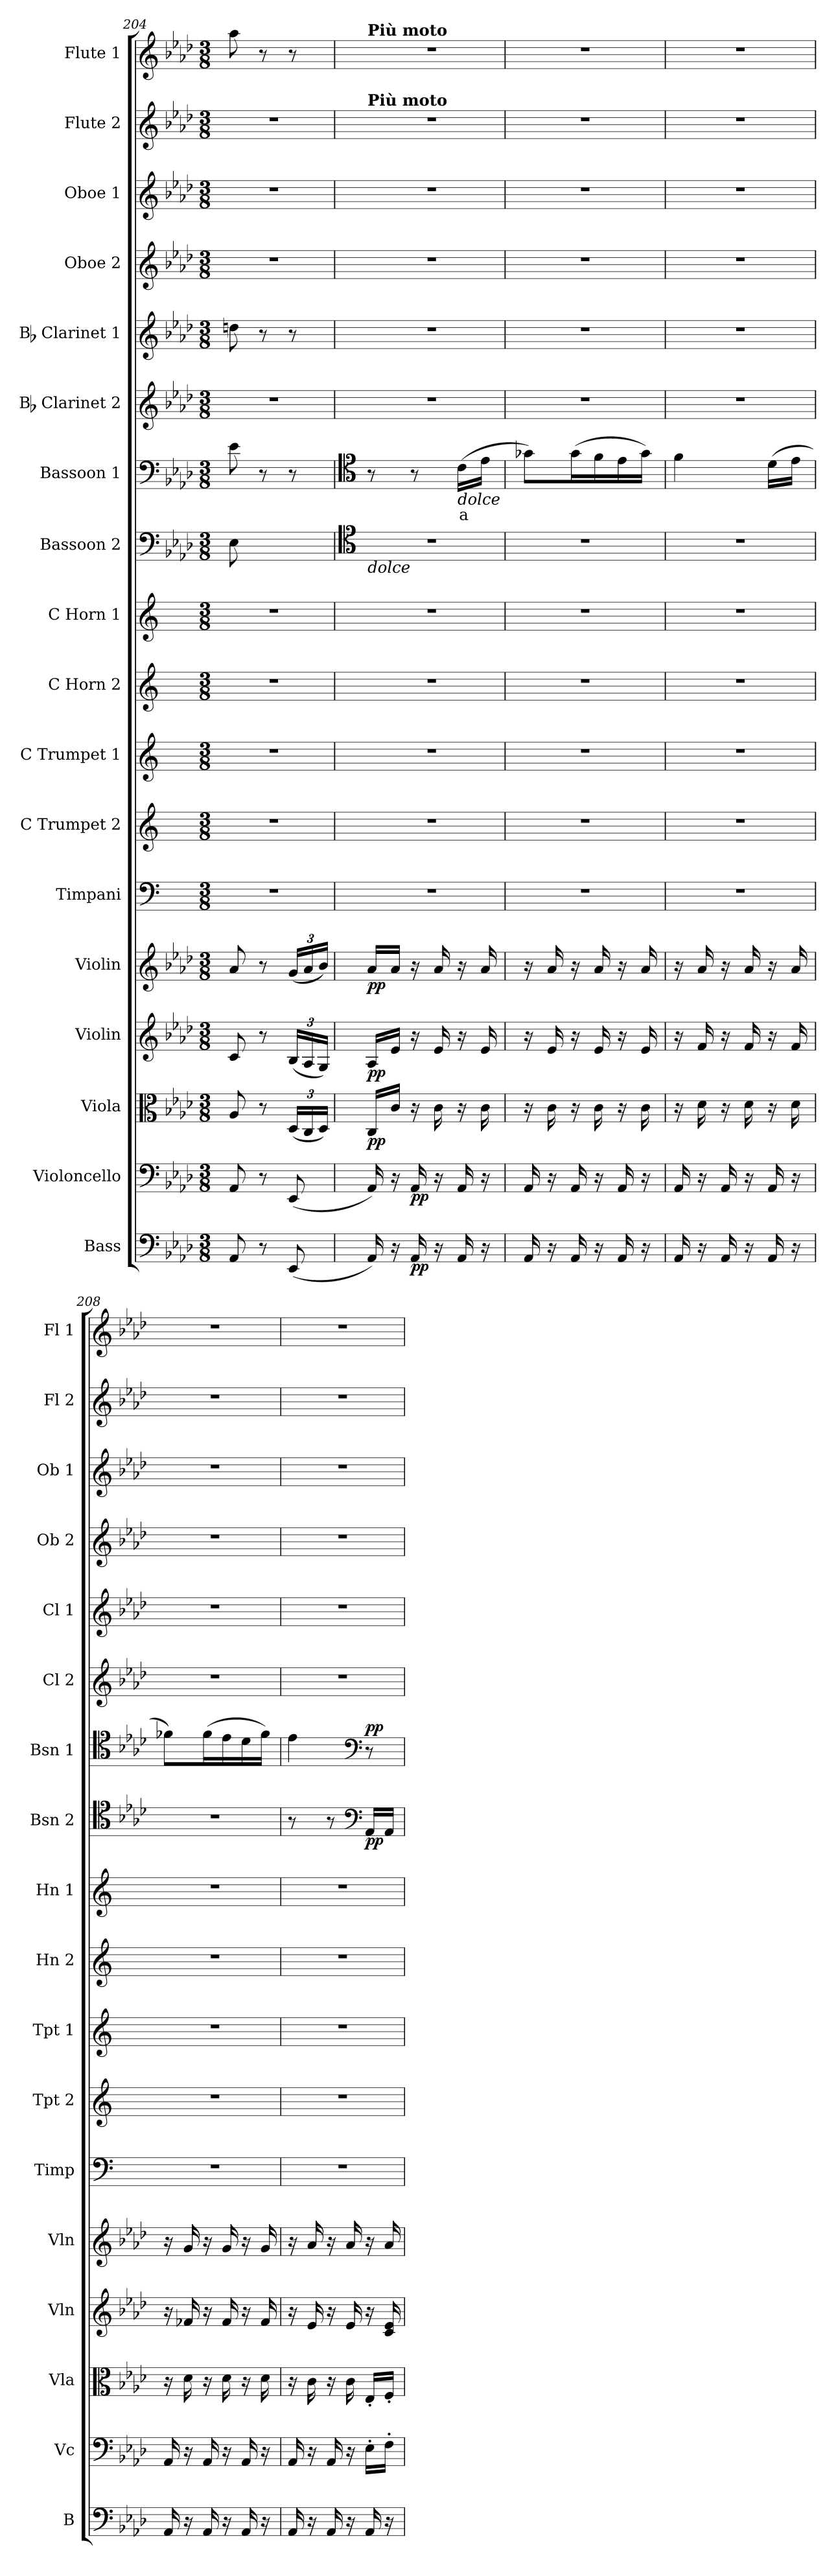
**kern	**dynam	**kern	**dynam	**kern	**dynam	**kern	**dynam	**kern	**dynam	**kern	**kern	**kern	**kern	**kern	**kern	**dynam	**kern	**text	**dynam	**kern	**kern	**kern	**kern	**kern	**kern
*part18	*part18	*part17	*part17	*part16	*part16	*part15	*part15	*part14	*part14	*part13	*part12	*part11	*part10	*part9	*part8	*part8	*part7	*part7	*part7	*part6	*part5	*part4	*part3	*part2	*part1
*staff18	*staff18	*staff17	*staff17	*staff16	*staff16	*staff15	*staff15	*staff14	*staff14	*staff13	*staff12	*staff11	*staff10	*staff9	*staff8	*staff8	*staff7	*staff7	*staff7	*staff6	*staff5	*staff4	*staff3	*staff2	*staff1
*I"Bass	*	*I"Violoncello	*	*I"Viola	*	*I"Violin	*	*I"Violin	*	*I"Timpani	*I"C Trumpet 2	*I"C Trumpet 1	*I"C Horn 2	*I"C Horn 1	*I"Bassoon 2	*	*I"Bassoon 1	*	*	*I"Bb Clarinet 2	*I"Bb Clarinet 1	*I"Oboe 2	*I"Oboe 1	*I"Flute 2	*I"Flute 1
*I'B	*	*I'Vc	*	*I'Vla	*	*I'Vln	*	*I'Vln	*	*I'Timp	*I'Tpt 2	*I'Tpt 1	*I'Hn 2	*I'Hn 1	*I'Bsn 2	*	*I'Bsn 1	*	*	*I'Cl 2	*I'Cl 1	*I'Ob 2	*I'Ob 1	*I'Fl 2	*I'Fl 1
*clefF4	*	*clefF4	*	*clefC3	*	*clefG2	*	*clefG2	*	*clefF4	*clefG2	*clefG2	*clefG2	*clefG2	*clefF4	*	*clefF4	*	*	*clefG2	*clefG2	*clefG2	*clefG2	*clefG2	*clefG2
*ITrd7c12	*	*	*	*	*	*	*	*	*	*	*	*	*ITrd7c12	*ITrd7c12	*	*	*	*	*	*ITrd1c2	*ITrd1c2	*	*	*	*
*k[b-e-a-d-]	*	*k[b-e-a-d-]	*	*k[b-e-a-d-]	*	*k[b-e-a-d-]	*	*k[b-e-a-d-]	*	*k[]	*k[]	*k[]	*k[]	*k[]	*k[b-e-a-d-]	*	*k[b-e-a-d-]	*	*	*k[b-e-a-d-g-c-]	*k[b-e-a-d-g-c-]	*k[b-e-a-d-]	*k[b-e-a-d-]	*k[b-e-a-d-]	*k[b-e-a-d-]
*M3/8	*	*M3/8	*	*M3/8	*	*M3/8	*	*M3/8	*	*M3/8	*M3/8	*M3/8	*M3/8	*M3/8	*M3/8	*	*M3/8	*	*	*M3/8	*M3/8	*M3/8	*M3/8	*M3/8	*M3/8
=204	=204	=204	=204	=204	=204	=204	=204	=204	=204	=204	=204	=204	=204	=204	=204	=204	=204	=204	=204	=204	=204	=204	=204	=204	=204
8AAA-	.	8AA-	.	8A-	.	8c	.	8a-	.	4.r	4.r	4.r	4.r	4.r	8E-	.	8e-	.	.	4.r	8ccn	4.r	4.r	4.r	8aa-
8r	.	8r	.	8r	.	8r	.	8r	.	.	.	.	.	.	4ryy	.	8r	.	.	.	8r	.	.	.	8r
*	*	*	*	*Xbrackettup	*	*Xbrackettup	*	*Xbrackettup	*	*	*	*	*	*	*	*	*	*	*	*	*	*	*	*	*
(8EEE-	.	(8EE-	.	(24D-LL	.	(24B-LL	.	(24gLL	.	.	.	.	.	.	.	.	8r	.	.	.	8r	.	.	.	8r
.	.	.	.	24C	.	24A-	.	24a-	.	.	.	.	.	.	.	.	.	.	.	.	.	.	.	.	.
.	.	.	.	24D-JJ)	.	24GJJ)	.	24b-JJ)	.	.	.	.	.	.	.	.	.	.	.	.	.	.	.	.	.
=205	=205	=205	=205	=205	=205	=205	=205	=205	=205	=205	=205	=205	=205	=205	=205	=205	=205	=205	=205	=205	=205	=205	=205	=205	=205
*	*	*	*	*	*	*	*	*	*	*	*	*	*	*	*clefC4	*	*clefC4	*	*	*	*	*	*	*	*
!	!	!	!	!	!	!	!	!	!	!	!	!	!	!	!	!	!	!	!	!	!	!	!	!	!LO:TX:a:B:t=Più moto
!	!	!	!	!	!	!	!	!	!	!	!	!	!	!	!	!	!	!	!	!	!	!	!	!LO:TX:a:B:t=Più moto	!
!	!	!	!	!	!	!	!	!	!	!	!	!	!	!	!LO:TX:b:i:t=dolce	!	!	!	!	!	!	!	!	!	!
!	!	!	!	!	!LO:DY:b	!	!LO:DY:b	!	!LO:DY:b	!	!	!	!	!	!	!	!	!	!	!	!	!	!	!	!
16AAA-)	.	16AA-)	.	16CLL	pp	16A-LL	pp	16a-LL	pp	4.r	4.r	4.r	4.r	4.r	4.r	.	8r	.	.	4.r	4.r	4.r	4.r	4.r	4.r
16r	.	16r	.	16cJJ	.	16e-JJ	.	16a-JJ	.	.	.	.	.	.	.	.	.	.	.	.	.	.	.	.	.
!	!LO:DY:b	!	!LO:DY:b	!	!	!	!	!	!	!	!	!	!	!	!	!	!	!	!	!	!	!	!	!	!
16AAA-	pp	16AA-	pp	16r	.	16r	.	16r	.	.	.	.	.	.	.	.	8r	.	.	.	.	.	.	.	.
16r	.	16r	.	16c	.	16e-	.	16a-	.	.	.	.	.	.	.	.	.	.	.	.	.	.	.	.	.
!	!	!	!	!	!	!	!	!	!	!	!	!	!	!	!	!	!LO:TX:b:i:t=dolce	!	!	!	!	!	!	!	!
!	!	!	!	!	!	!	!	!	!	!	!	!	!	!	!	!	!	!LO:LY:b	!	!	!	!	!	!	!
16AAA-	.	16AA-	.	16r	.	16r	.	16r	.	.	.	.	.	.	.	.	(16cLL	a	.	.	.	.	.	.	.
16r	.	16r	.	16c	.	16e-	.	16a-	.	.	.	.	.	.	.	.	16e-JJ	.	.	.	.	.	.	.	.
=206	=206	=206	=206	=206	=206	=206	=206	=206	=206	=206	=206	=206	=206	=206	=206	=206	=206	=206	=206	=206	=206	=206	=206	=206	=206
16AAA-	.	16AA-	.	16r	.	16r	.	16r	.	4.r	4.r	4.r	4.r	4.r	4.r	.	8g-XL)	.	.	4.r	4.r	4.r	4.r	4.r	4.r
16r	.	16r	.	16c	.	16e-	.	16a-	.	.	.	.	.	.	.	.	.	.	.	.	.	.	.	.	.
16AAA-	.	16AA-	.	16r	.	16r	.	16r	.	.	.	.	.	.	.	.	(16g-L	.	.	.	.	.	.	.	.
16r	.	16r	.	16c	.	16e-	.	16a-	.	.	.	.	.	.	.	.	16f	.	.	.	.	.	.	.	.
16AAA-	.	16AA-	.	16r	.	16r	.	16r	.	.	.	.	.	.	.	.	16e-	.	.	.	.	.	.	.	.
16r	.	16r	.	16c	.	16e-	.	16a-	.	.	.	.	.	.	.	.	16g-JJ)	.	.	.	.	.	.	.	.
=207	=207	=207	=207	=207	=207	=207	=207	=207	=207	=207	=207	=207	=207	=207	=207	=207	=207	=207	=207	=207	=207	=207	=207	=207	=207
16AAA-	.	16AA-	.	16r	.	16r	.	16r	.	4.r	4.r	4.r	4.r	4.r	4.r	.	4f	.	.	4.r	4.r	4.r	4.r	4.r	4.r
16r	.	16r	.	16d-	.	16f	.	16a-	.	.	.	.	.	.	.	.	.	.	.	.	.	.	.	.	.
16AAA-	.	16AA-	.	16r	.	16r	.	16r	.	.	.	.	.	.	.	.	.	.	.	.	.	.	.	.	.
16r	.	16r	.	16d-	.	16f	.	16a-	.	.	.	.	.	.	.	.	.	.	.	.	.	.	.	.	.
16AAA-	.	16AA-	.	16r	.	16r	.	16r	.	.	.	.	.	.	.	.	(16d-LL	.	.	.	.	.	.	.	.
16r	.	16r	.	16d-	.	16f	.	16a-	.	.	.	.	.	.	.	.	16e-JJ	.	.	.	.	.	.	.	.
=208	=208	=208	=208	=208	=208	=208	=208	=208	=208	=208	=208	=208	=208	=208	=208	=208	=208	=208	=208	=208	=208	=208	=208	=208	=208
16AAA-	.	16AA-	.	16r	.	16r	.	16r	.	4.r	4.r	4.r	4.r	4.r	4.r	.	8f-XL)	.	.	4.r	4.r	4.r	4.r	4.r	4.r
16r	.	16r	.	16d-	.	16f-X	.	16g	.	.	.	.	.	.	.	.	.	.	.	.	.	.	.	.	.
16AAA-	.	16AA-	.	16r	.	16r	.	16r	.	.	.	.	.	.	.	.	(16f-L	.	.	.	.	.	.	.	.
16r	.	16r	.	16d-	.	16f-	.	16g	.	.	.	.	.	.	.	.	16e-	.	.	.	.	.	.	.	.
16AAA-	.	16AA-	.	16r	.	16r	.	16r	.	.	.	.	.	.	.	.	16d-	.	.	.	.	.	.	.	.
16r	.	16r	.	16d-	.	16f-	.	16g	.	.	.	.	.	.	.	.	16f-JJ)	.	.	.	.	.	.	.	.
!!LO:PB:g=z
=209	=209	=209	=209	=209	=209	=209	=209	=209	=209	=209	=209	=209	=209	=209	=209	=209	=209	=209	=209	=209	=209	=209	=209	=209	=209
16AAA-	.	16AA-	.	16r	.	16r	.	16r	.	4.r	4.r	4.r	4.r	4.r	8r	.	4e-	.	.	4.r	4.r	4.r	4.r	4.r	4.r
16r	.	16r	.	16c	.	16e-	.	16a-	.	.	.	.	.	.	.	.	.	.	.	.	.	.	.	.	.
16AAA-	.	16AA-	.	16r	.	16r	.	16r	.	.	.	.	.	.	8r	.	.	.	.	.	.	.	.	.	.
16r	.	16r	.	16c	.	16e-	.	16a-	.	.	.	.	.	.	.	.	.	.	.	.	.	.	.	.	.
*	*	*	*	*	*	*	*	*	*	*	*	*	*	*	*clefF4	*	*clefF4	*	*	*	*	*	*	*	*
!	!	!	!	!	!	!	!	!	!	!	!	!	!	!	!	!LO:DY:b	!	!	!LO:DY:b	!	!	!	!	!	!
16AAA-	.	16E-'LL	.	16E-'LL	.	16r	.	16r	.	.	.	.	.	.	16AA-LL	pp	8r	.	pp	.	.	.	.	.	.
16r	.	16F'JJ	.	16F'JJ	.	16c/ 16e-/	.	16a-	.	.	.	.	.	.	16AA-JJ	.	.	.	.	.	.	.	.	.	.
=	=	=	=	=	=	=	=	=	=	=	=	=	=	=	=	=	=	=	=	=	=	=	=	=	=
*-	*-	*-	*-	*-	*-	*-	*-	*-	*-	*-	*-	*-	*-	*-	*-	*-	*-	*-	*-	*-	*-	*-	*-	*-	*-
